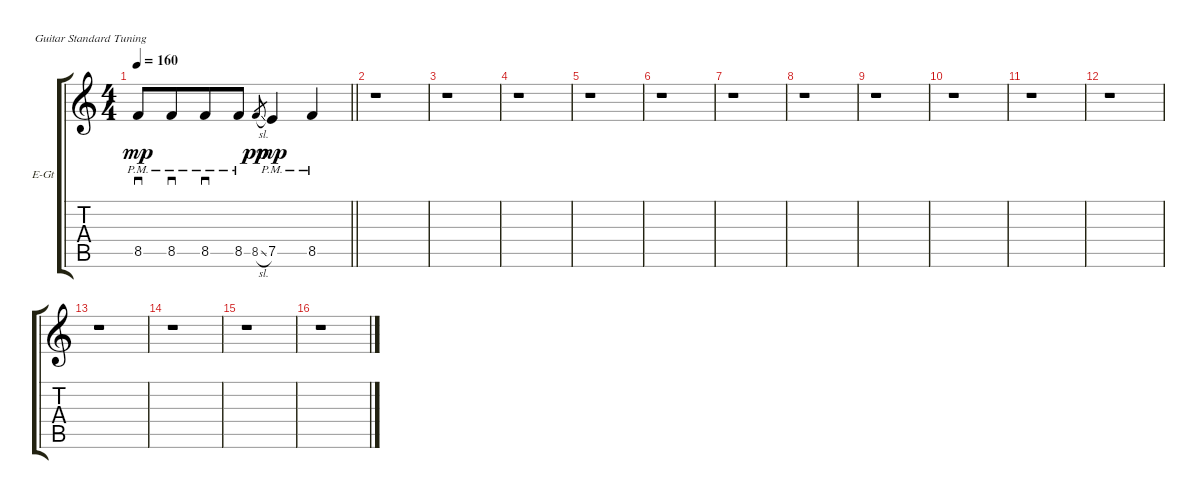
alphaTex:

\bracketExtendMode groupsimilarinstruments
\firstSystemTrackNameOrientation horizontal
\otherSystemsTrackNameOrientation horizontal
\track ("Гитара 3" "E-Gt") {instrument overdrivenguitar}
\staff {score tabs}
\tuning (E4 B3 G3 D3 A2 E2)
\ts (4 4)
\tempo 160
\clef g2
\barLineRight lightlight
\ks c
8.5{pm}.8{sd dy mp beam merge} 8.5{pm}.8{sd beam merge} 8.5{pm}.8{sd} 8.5{pm}.8 8.5{sl}.8{gr dy pp} 7.5{pm}.4{dy mp} 8.5{pm}.4 |
r.1 |
r.1 |
r.1 |
r.1 |
r.1 |
r.1 |
r.1 |
r.1 |
r.1 |
r.1 |
r.1 |
r.1 |
r.1 |
r.1 |
r.1
